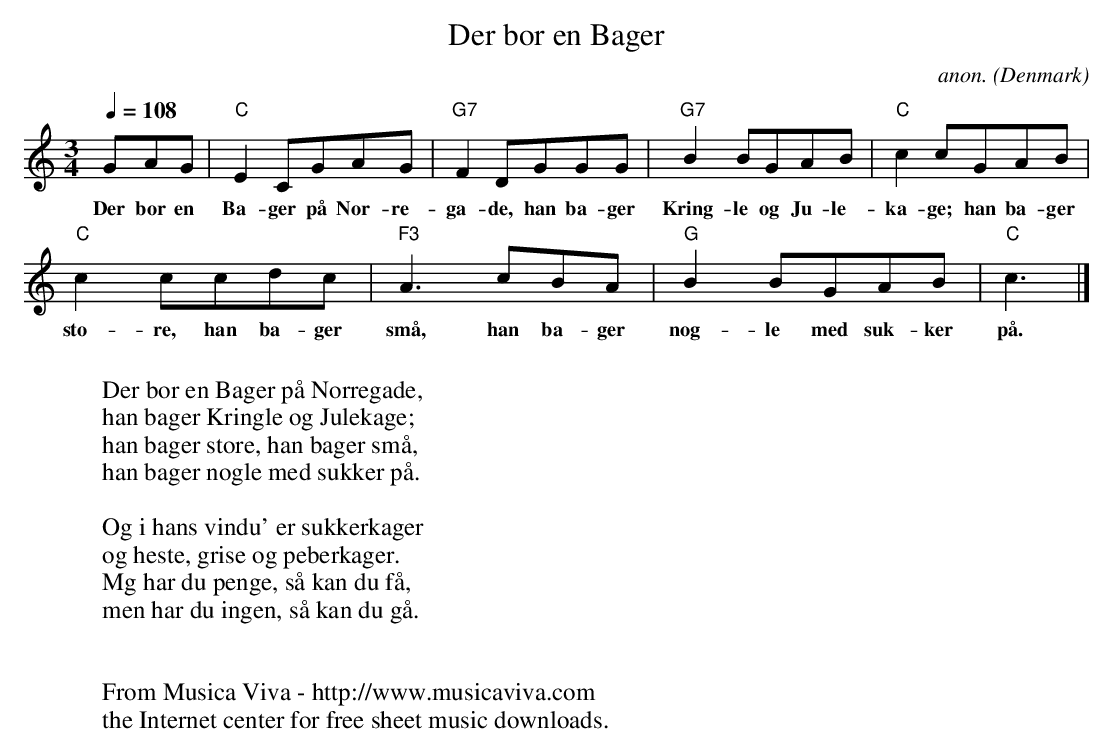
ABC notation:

X:1
T:Der bor en Bager
C:anon.
O:Denmark
M:3/4
L:1/8
Q:1/4=108
K:C
GAG|"C"E2CGAG|"G7"F2DGGG|"G7"B2BGAB|"C"c2cGAB|
w:Der bor en Ba-ger p\aa N\or-re-ga-de, han ba-ger Kring-le og Ju-le-ka-ge; han ba-ger
"C"c2ccdc|"F3"A3cBA|"G"B2BGAB|"C"c3|]
w:sto-re, han ba-ger sm\aa, han ba-ger nog-le med suk-ker p\aa.
W:
W:Der bor en Bager p\aa N\orregade,
W:han bager Kringle og Julekage;
W:han bager store, han bager sm\aa,
W:han bager nogle med sukker p\aa.
W:
W:Og i hans vindu' er sukkerkager
W:og heste, grise og peberkager.
W:Mg har du penge, s\aa kan du f\aa,
W:men har du ingen, s\aa kan du g\aa.
W:
W:
W:  From Musica Viva - http://www.musicaviva.com
W:  the Internet center for free sheet music downloads.
